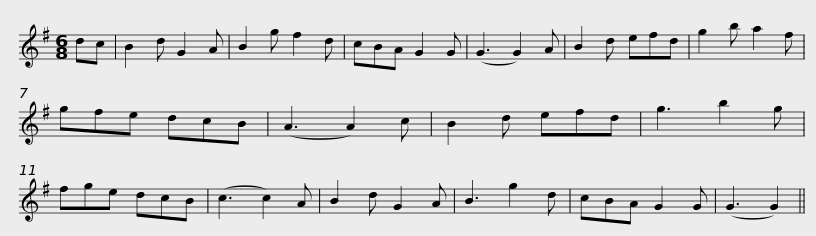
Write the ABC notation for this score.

X:1
L:1/8
M:6/8
I:linebreak $
K:G
V:1 treble
V:1
 dc | B2 d G2 A | B2 g f2 d | cBA G2 G | (G3 G2) A | %5
 B2 d efd | g2 b a2 f | gfe dcB | (A3 A2) c |$ B2 d efd | %10
 g3 b2 g | fge dcB | (c3 c2) A | B2 d G2 A | B3 g2 d | %15
 cBA G2 G | (G3 G2) || %17
